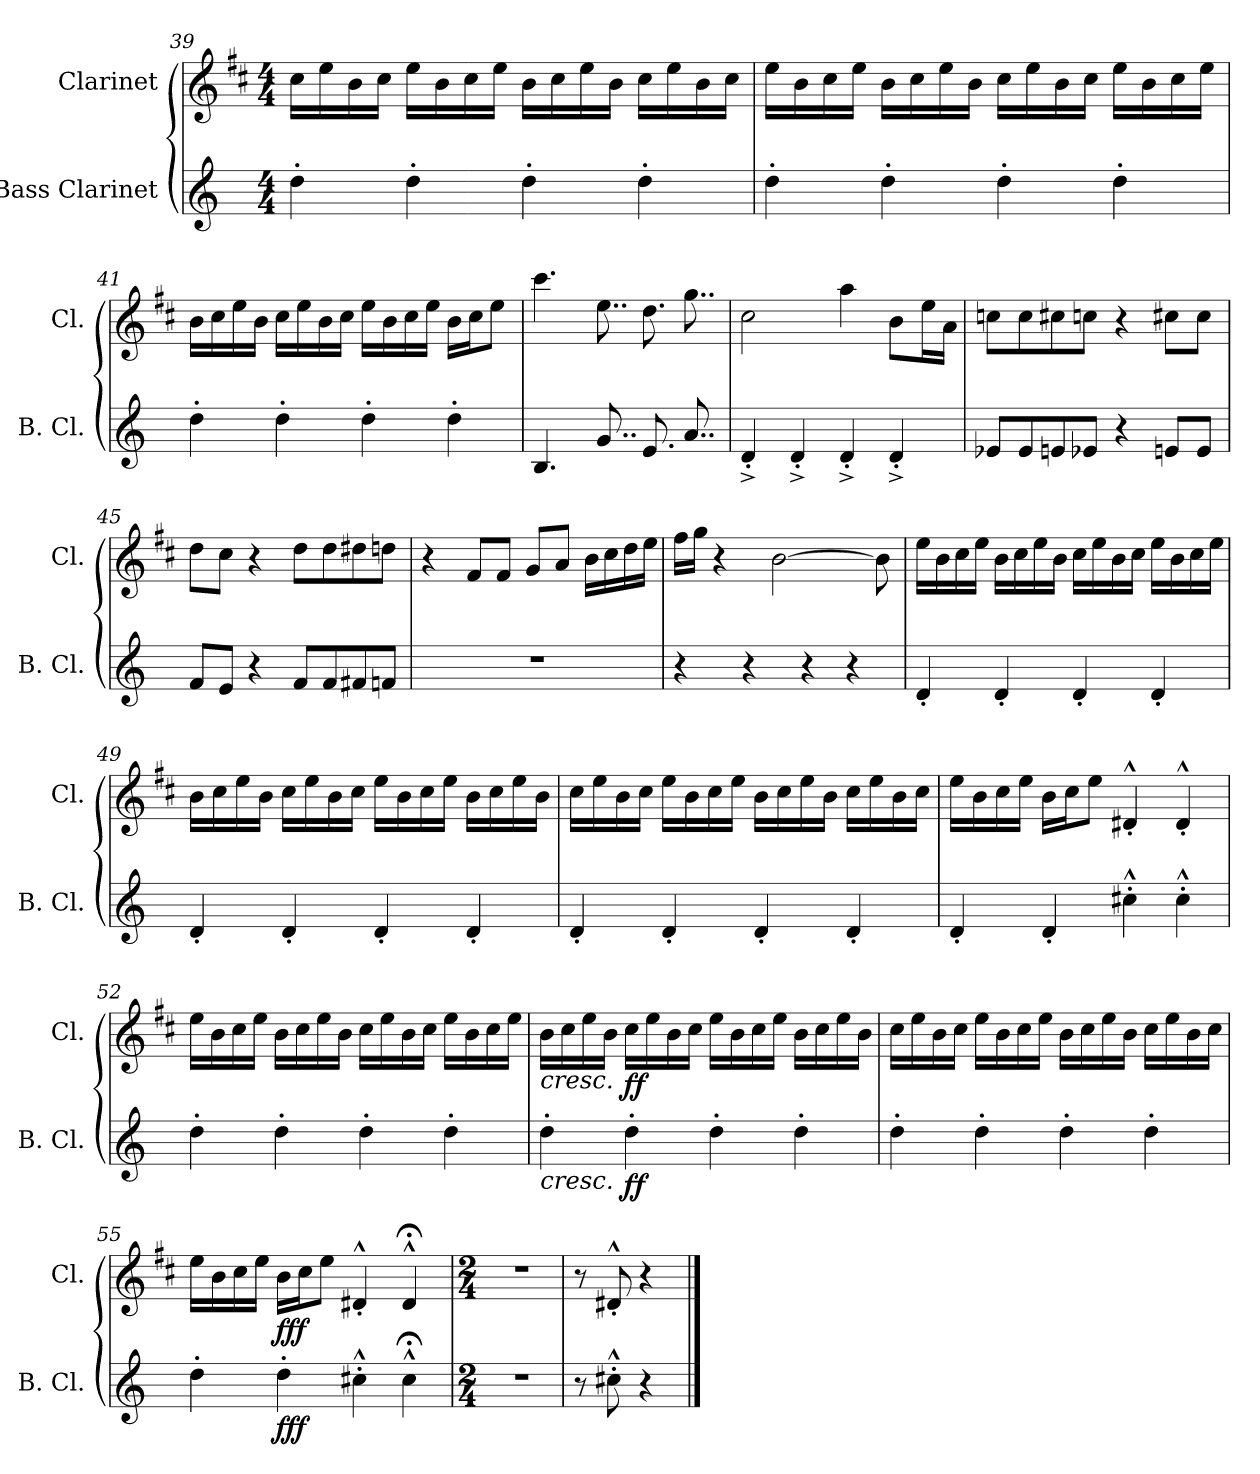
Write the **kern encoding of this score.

**kern	**dynam	**kern	**dynam
*part2	*part2	*part1	*part1
*staff2	*staff2	*staff1	*staff1
*I"Bass Clarinet	*	*I"Clarinet	*
*I'B. Cl.	*	*I'Cl.	*
*clefG2	*	*clefG2	*
*ITrd8c14	*	*ITrd1c2	*
*k[]	*	*k[]	*
*M4/4	*	*M4/4	*
=39	=39	=39	=39
4d'	.	16bLL	.
.	.	16dd	.
.	.	16a	.
.	.	16bJJ	.
4d'	.	16ddLL	.
.	.	16a	.
.	.	16b	.
.	.	16ddJJ	.
4d'	.	16aLL	.
.	.	16b	.
.	.	16dd	.
.	.	16aJJ	.
4d'	.	16bLL	.
.	.	16dd	.
.	.	16a	.
.	.	16bJJ	.
=40	=40	=40	=40
4d'	.	16ddLL	.
.	.	16a	.
.	.	16b	.
.	.	16ddJJ	.
4d'	.	16aLL	.
.	.	16b	.
.	.	16dd	.
.	.	16aJJ	.
4d'	.	16bLL	.
.	.	16dd	.
.	.	16a	.
.	.	16bJJ	.
4d'	.	16ddLL	.
.	.	16a	.
.	.	16b	.
.	.	16ddJJ	.
=41	=41	=41	=41
4d'	.	16aLL	.
.	.	16b	.
.	.	16dd	.
.	.	16aJJ	.
4d'	.	16bLL	.
.	.	16dd	.
.	.	16a	.
.	.	16bJJ	.
4d'	.	16ddLL	.
.	.	16a	.
.	.	16b	.
.	.	16ddJJ	.
4d'	.	16aLL	.
.	.	16bJ	.
.	.	8ddJ	.
=42	=42	=42	=42
4.BB	.	4.bb	.
8..G	.	8..dd	.
8.E	.	8.cc	.
8..A	.	8..ff	.
=43	=43	=43	=43
4D^'	.	2b	.
4D^'	.	.	.
4D^'	.	4gg	.
4D^'	.	8aL	.
.	.	16ddL	.
.	.	16gJJ	.
=44	=44	=44	=44
8E-XL	.	8b-XL	.
8E-	.	8b-	.
8En	.	8bn	.
8E-XJ	.	8b-XJ	.
4r	.	4r	.
8EnL	.	8bnL	.
8EJ	.	8bJ	.
=45	=45	=45	=45
8FL	.	8ccL	.
8EJ	.	8bJ	.
4r	.	4r	.
8FL	.	8ccL	.
8F	.	8cc	.
8F#X	.	8cc#X	.
8FnJ	.	8ccnJ	.
=46	=46	=46	=46
1r	.	4r	.
.	.	8eL	.
.	.	8eJ	.
.	.	8fL	.
.	.	8gJ	.
.	.	16aLL	.
.	.	16b	.
.	.	16cc	.
.	.	16ddJJ	.
=47	=47	=47	=47
4r	.	16eeLL	.
.	.	16ffJJ	.
.	.	4r	.
4r	.	.	.
.	.	[2a	.
4r	.	.	.
4r	.	.	.
.	.	8a]	.
=48	=48	=48	=48
4D'	.	16ddLL	.
.	.	16a	.
.	.	16b	.
.	.	16ddJJ	.
4D'	.	16aLL	.
.	.	16b	.
.	.	16dd	.
.	.	16aJJ	.
4D'	.	16bLL	.
.	.	16dd	.
.	.	16a	.
.	.	16bJJ	.
4D'	.	16ddLL	.
.	.	16a	.
.	.	16b	.
.	.	16ddJJ	.
=49	=49	=49	=49
4D'	.	16aLL	.
.	.	16b	.
.	.	16dd	.
.	.	16aJJ	.
4D'	.	16bLL	.
.	.	16dd	.
.	.	16a	.
.	.	16bJJ	.
4D'	.	16ddLL	.
.	.	16a	.
.	.	16b	.
.	.	16ddJJ	.
4D'	.	16aLL	.
.	.	16b	.
.	.	16dd	.
.	.	16aJJ	.
=50	=50	=50	=50
4D'	.	16bLL	.
.	.	16dd	.
.	.	16a	.
.	.	16bJJ	.
4D'	.	16ddLL	.
.	.	16a	.
.	.	16b	.
.	.	16ddJJ	.
4D'	.	16aLL	.
.	.	16b	.
.	.	16dd	.
.	.	16aJJ	.
4D'	.	16bLL	.
.	.	16dd	.
.	.	16a	.
.	.	16bJJ	.
=51	=51	=51	=51
4D'	.	16ddLL	.
.	.	16a	.
.	.	16b	.
.	.	16ddJJ	.
4D'	.	16aLL	.
.	.	16bJ	.
.	.	8ddJ	.
4c#X^^'	.	4c#X^^'	.
4c#^^'	.	4c#^^'	.
=52	=52	=52	=52
4d'	.	16ddLL	.
.	.	16a	.
.	.	16b	.
.	.	16ddJJ	.
4d'	.	16aLL	.
.	.	16b	.
.	.	16dd	.
.	.	16aJJ	.
4d'	.	16bLL	.
.	.	16dd	.
.	.	16a	.
.	.	16bJJ	.
4d'	.	16ddLL	.
.	.	16a	.
.	.	16b	.
.	.	16ddJJ	.
=53	=53	=53	=53
!	!LO:HP:b	!	!LO:HP:b
4d'	<	16aLL	<
.	.	16b	.
.	.	16dd	.
.	.	16aJJ	.
!	!LO:DY:b	!	!LO:DY:b
4d'	ff	16bLL	ff
.	.	16dd	.
.	.	16a	.
.	.	16bJJ	.
4d'	.	16ddLL	.
.	.	16a	.
.	.	16b	.
.	.	16ddJJ	.
4d'	.	16aLL	.
.	.	16b	.
.	.	16dd	.
.	.	16aJJ	.
=54	=54	=54	=54
4d'	.	16bLL	.
.	.	16dd	.
.	.	16a	.
.	.	16bJJ	.
4d'	.	16ddLL	.
.	.	16a	.
.	.	16b	.
.	.	16ddJJ	.
4d'	.	16aLL	.
.	.	16b	.
.	.	16dd	.
.	.	16aJJ	.
4d'	.	16bLL	.
.	.	16dd	.
.	.	16a	.
.	.	16bJJ	.
=55	=55	=55	=55
4d'	.	16ddLL	.
.	.	16a	.
.	.	16b	.
.	.	16ddJJ	.
!	!LO:DY:n=1:b	!	!LO:DY:n=1:b
4d'	[ fff	16aLL	[ fff
.	.	16bJ	.
.	.	8ddJ	.
4c#X^^'	.	4c#X^^'	.
4c#;^^	.	4c#;^^	.
=56	=56	=56	=56
*M2/4	*	*M2/4	*
2r	.	2r	.
=57	=57	=57	=57
8r	.	8r	.
8c#X^^'	.	8c#X^^'	.
4r	.	4r	.
==	==	==	==
*-	*-	*-	*-
